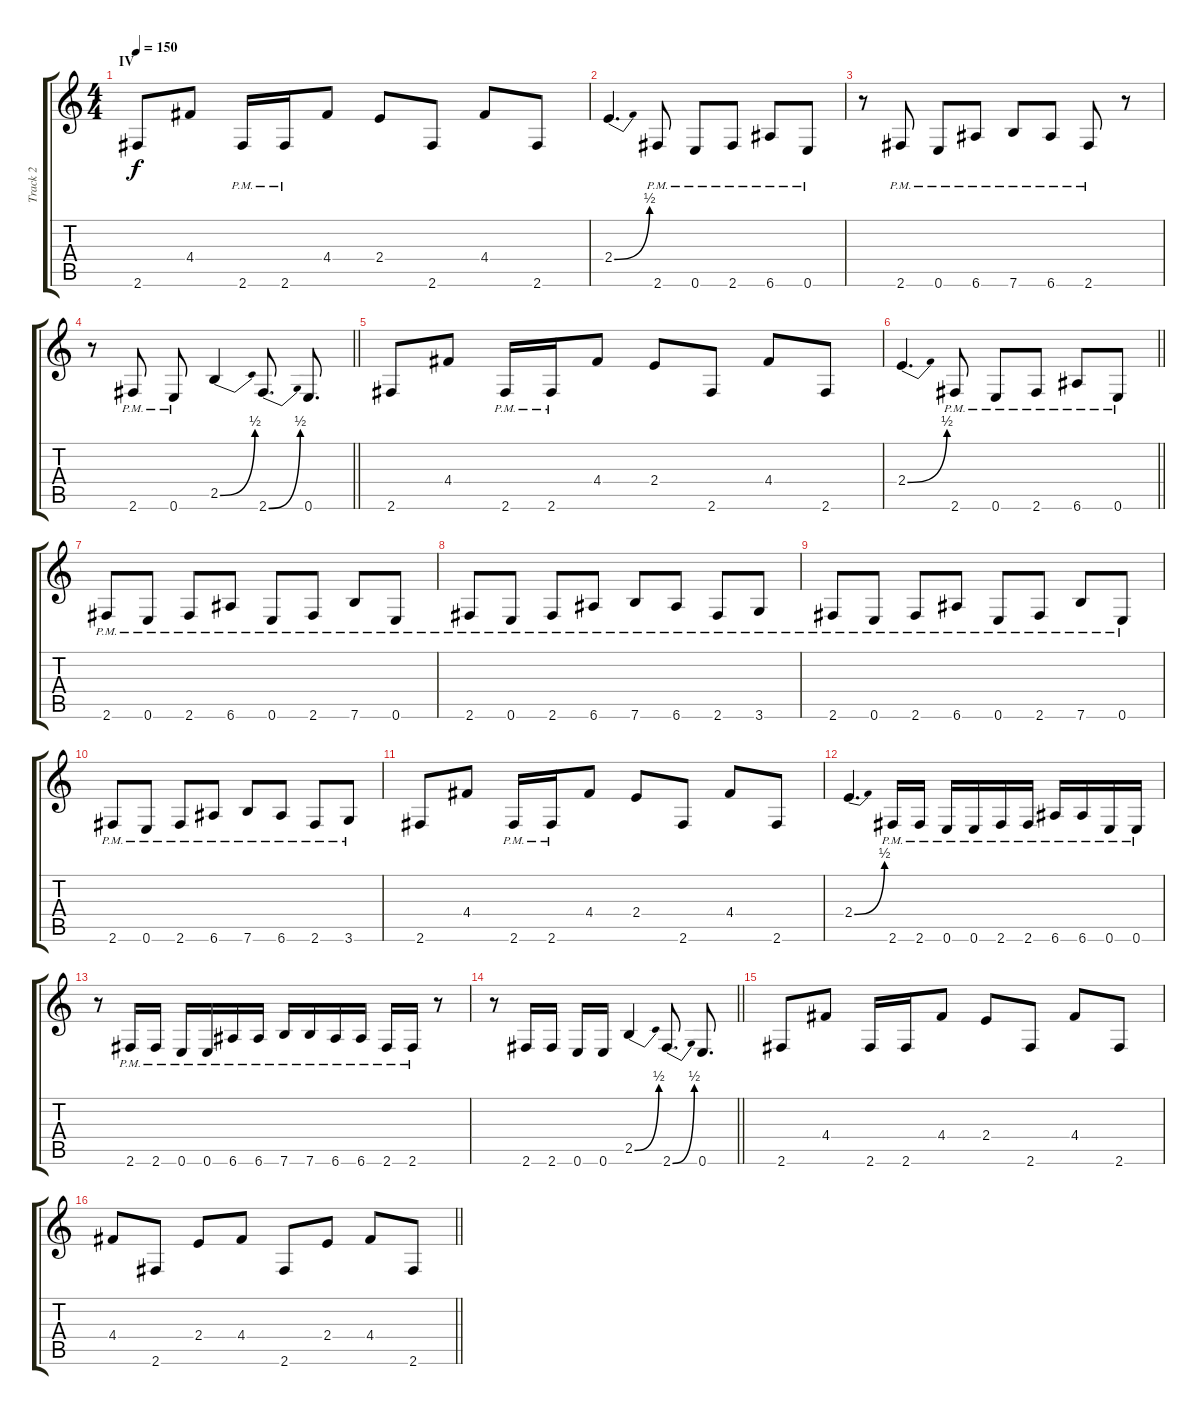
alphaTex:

\track ("Track 2" "Track 2") {instrument distortionguitar}
\staff {score tabs}
\tuning (E4 B3 G3 D3 A2 E2) {hide}
\ts (4 4)
\section ("" "IV")
\tempo 150
\clef g2
\ks c
2.6.8{dy f} 4.4.8 2.6{pm}.16 2.6{pm}.16 4.4.8 2.4.8 2.6.8 4.4.8 2.6.8 |
2.4{be (bend 0 0 60 2)}.4{d} 2.6{pm}.8 0.6{pm}.8 2.6{pm}.8 6.6{pm}.8 0.6{pm}.8 |
r.8 2.6{pm}.8 0.6{pm}.8 6.6{pm}.8 7.6{pm}.8 6.6{pm}.8 2.6{pm}.8 r.8 |
\barLineRight lightlight
r.8 2.6{pm}.8 0.6{pm}.8 2.5{be (bend 0 0 60 2)}.4 2.6{be (bend 0 0 60 2)}.8{d} 0.6.8{d} |
2.6.8 4.4.8 2.6{pm}.16 2.6{pm}.16 4.4.8 2.4.8 2.6.8 4.4.8 2.6.8 |
\barLineRight lightlight
2.4{be (bend 0 0 60 2)}.4{d} 2.6{pm}.8 0.6{pm}.8 2.6{pm}.8 6.6{pm}.8 0.6{pm}.8 |
2.6{pm}.8 0.6{pm}.8 2.6{pm}.8 6.6{pm}.8 0.6{pm}.8 2.6{pm}.8 7.6{pm}.8 0.6{pm}.8 |
2.6{pm}.8 0.6{pm}.8 2.6{pm}.8 6.6{pm}.8 7.6{pm}.8 6.6{pm}.8 2.6{pm}.8 3.6{pm}.8 |
2.6{pm}.8 0.6{pm}.8 2.6{pm}.8 6.6{pm}.8 0.6{pm}.8 2.6{pm}.8 7.6{pm}.8 0.6{pm}.8 |
2.6{pm}.8 0.6{pm}.8 2.6{pm}.8 6.6{pm}.8 7.6{pm}.8 6.6{pm}.8 2.6{pm}.8 3.6{pm}.8 |
2.6.8 4.4.8 2.6{pm}.16 2.6{pm}.16 4.4.8 2.4.8 2.6.8 4.4.8 2.6.8 |
2.4{be (bend 0 0 60 2)}.4{d} 2.6{pm}.16 2.6{pm}.16 0.6{pm}.16 0.6{pm}.16 2.6{pm}.16 2.6{pm}.16 6.6{pm}.16 6.6{pm}.16 0.6{pm}.16 0.6{pm}.16 |
r.8 2.6{pm}.16 2.6{pm}.16 0.6{pm}.16 0.6{pm}.16 6.6{pm}.16 6.6{pm}.16 7.6{pm}.16 7.6{pm}.16 6.6{pm}.16 6.6{pm}.16 2.6{pm}.16 2.6{pm}.16 r.8 |
\barLineRight lightlight
r.8 2.6.16 2.6.16 0.6.16 0.6.16 2.5{be (bend 0 0 60 2)}.4 2.6{be (bend 0 0 60 2)}.8{d} 0.6.8{d} |
2.6.8 4.4.8 2.6.16 2.6.16 4.4.8 2.4.8 2.6.8 4.4.8 2.6.8 |
\barLineRight lightlight
4.4.8 2.6.8 2.4.8 4.4.8 2.6.8 2.4.8 4.4.8 2.6.8
